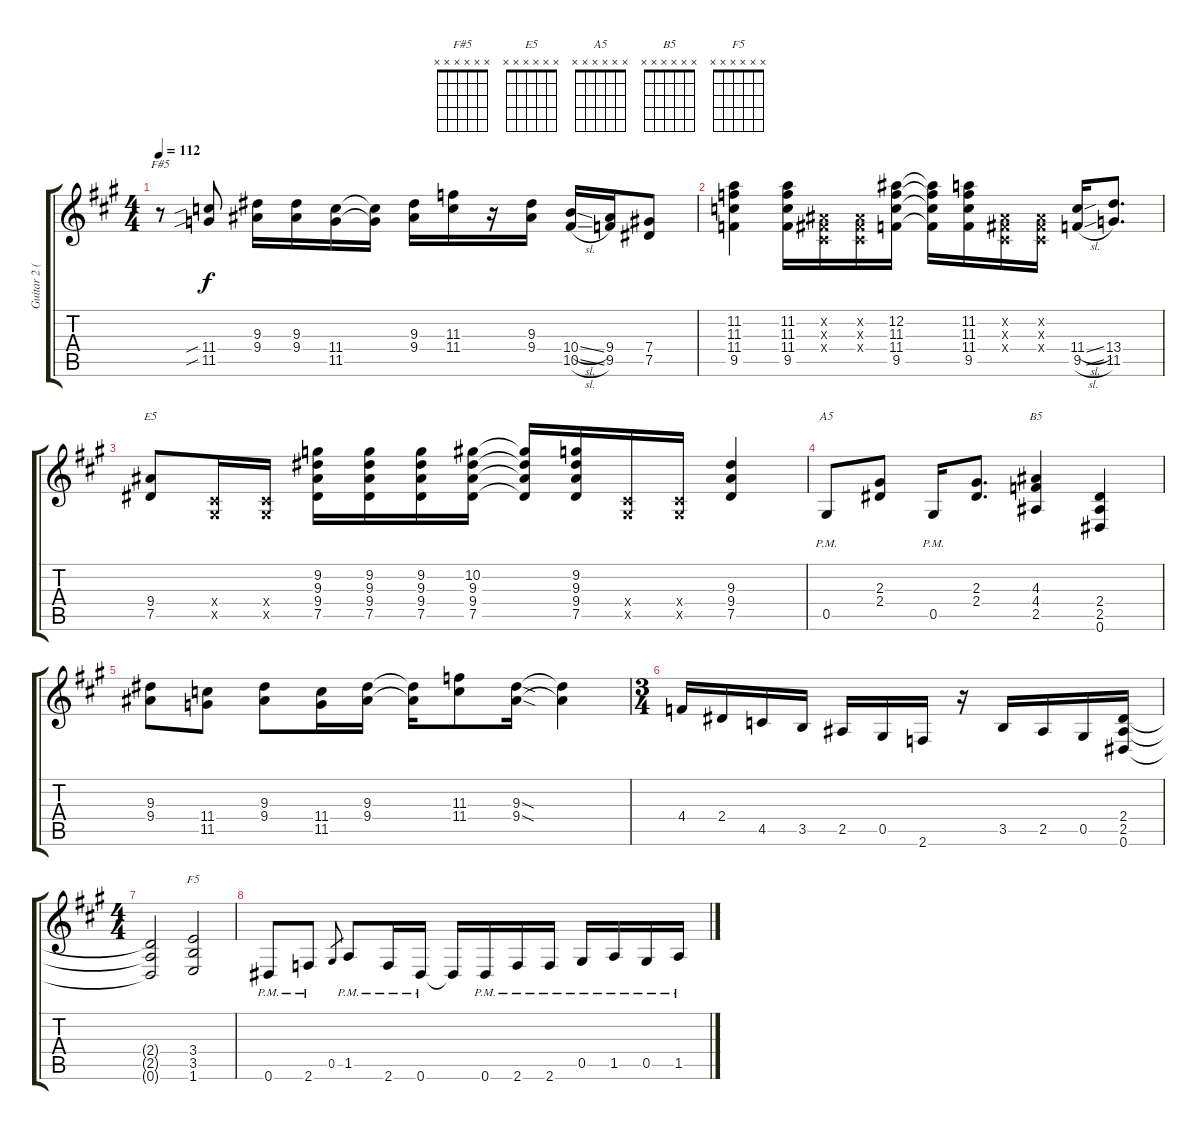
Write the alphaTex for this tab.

\track ("Guitar 2 (Izzy)" "Guitar 2 (") {instrument overdrivenguitar}
\staff {score tabs}
\tuning (Eb4 Bb3 Gb3 Db3 Ab2 Eb2) {hide}
\chord ("F#5" x x x x x x)
\chord ("E5" x x x x x x)
\chord ("A5" x x x x x x)
\chord ("B5" x x x x x x)
\chord ("F5" x x x x x x)
\ts (4 4)
\tempo 112
\clef g2
\ks f#minor
r.8{ch "F#5" dy f} (11.4{sib} 11.5{sib}).8 (9.3 9.4).16 (9.3 9.4).16 (11.4 11.5).16 (11.4{t} 11.5{t}).16 (9.3 9.4).16 (11.3 11.4).16 r.16 (9.3 9.4).16 (10.4{sl} 10.5{sl}).16 (9.4 9.5).16 (7.4 7.5).8 |
(11.2 11.3 11.4 9.5).4 (11.2 11.3 11.4 9.5).16 (0.2{x} 0.3{x} 0.4{x}).16 (0.2{x} 0.3{x} 0.4{x}).16 (12.2 11.3 11.4 9.5).16 (12.2{t} 11.3{t} 11.4{t} 9.5{t}).16 (11.2 11.3 11.4 9.5).16 (0.2{x} 0.3{x} 0.4{x}).16 (0.2{x} 0.3{x} 0.4{x}).16 (11.4{sl} 9.5{sl}).16 (13.4 11.5).8{d} |
(9.4 7.5).8{ch "E5"} (0.4{x} 0.5{x}).16 (0.4{x} 0.5{x}).16 (9.2 9.3 9.4 7.5).16 (9.2 9.3 9.4 7.5).16 (9.2 9.3 9.4 7.5).16 (10.2 9.3 9.4 7.5).16 (10.2{t} 9.3{t} 9.4{t} 7.5{t}).16 (9.2 9.3 9.4 7.5).16 (0.4{x} 0.5{x}).16 (0.4{x} 0.5{x}).16 (9.3 9.4 7.5).4 |
0.5{pm}.8{ch "A5"} (2.3 2.4).8 0.5{pm}.16 (2.3 2.4).8{d} (4.3 4.4 2.5).4{ch "B5"} (2.4 2.5 0.6).4 |
(9.3 9.4).8 (11.4 11.5).8 (9.3 9.4).8 (11.4 11.5).16 (9.3 9.4).16 (9.3{t} 9.4{t}).16 (11.3 11.4).8 (9.3{sod} 9.4{sod}).16 (9.3{t} 9.4{t}).4 |
\ts (3 4)
4.4.16 2.4.16 4.5.16 3.5.16 2.5.16 0.5.16 2.6.16 r.16 3.5.16 2.5.16 0.5.16 (2.4 2.5 0.6).16 |
\ts (4 4)
(2.4{t} 2.5{t} 0.6{t}).2 (3.4 3.5 1.6).2{ch "F5"} |
0.6{pm}.8 2.6{pm}.8 0.5.8{gr} 1.5{pm}.8 2.6{pm}.16 0.6{pm}.16 0.6{t}.16 0.6{pm}.16 2.6{pm}.16 2.6{pm}.16 0.5{pm}.16 1.5{pm}.16 0.5{pm}.16 1.5{pm}.16
